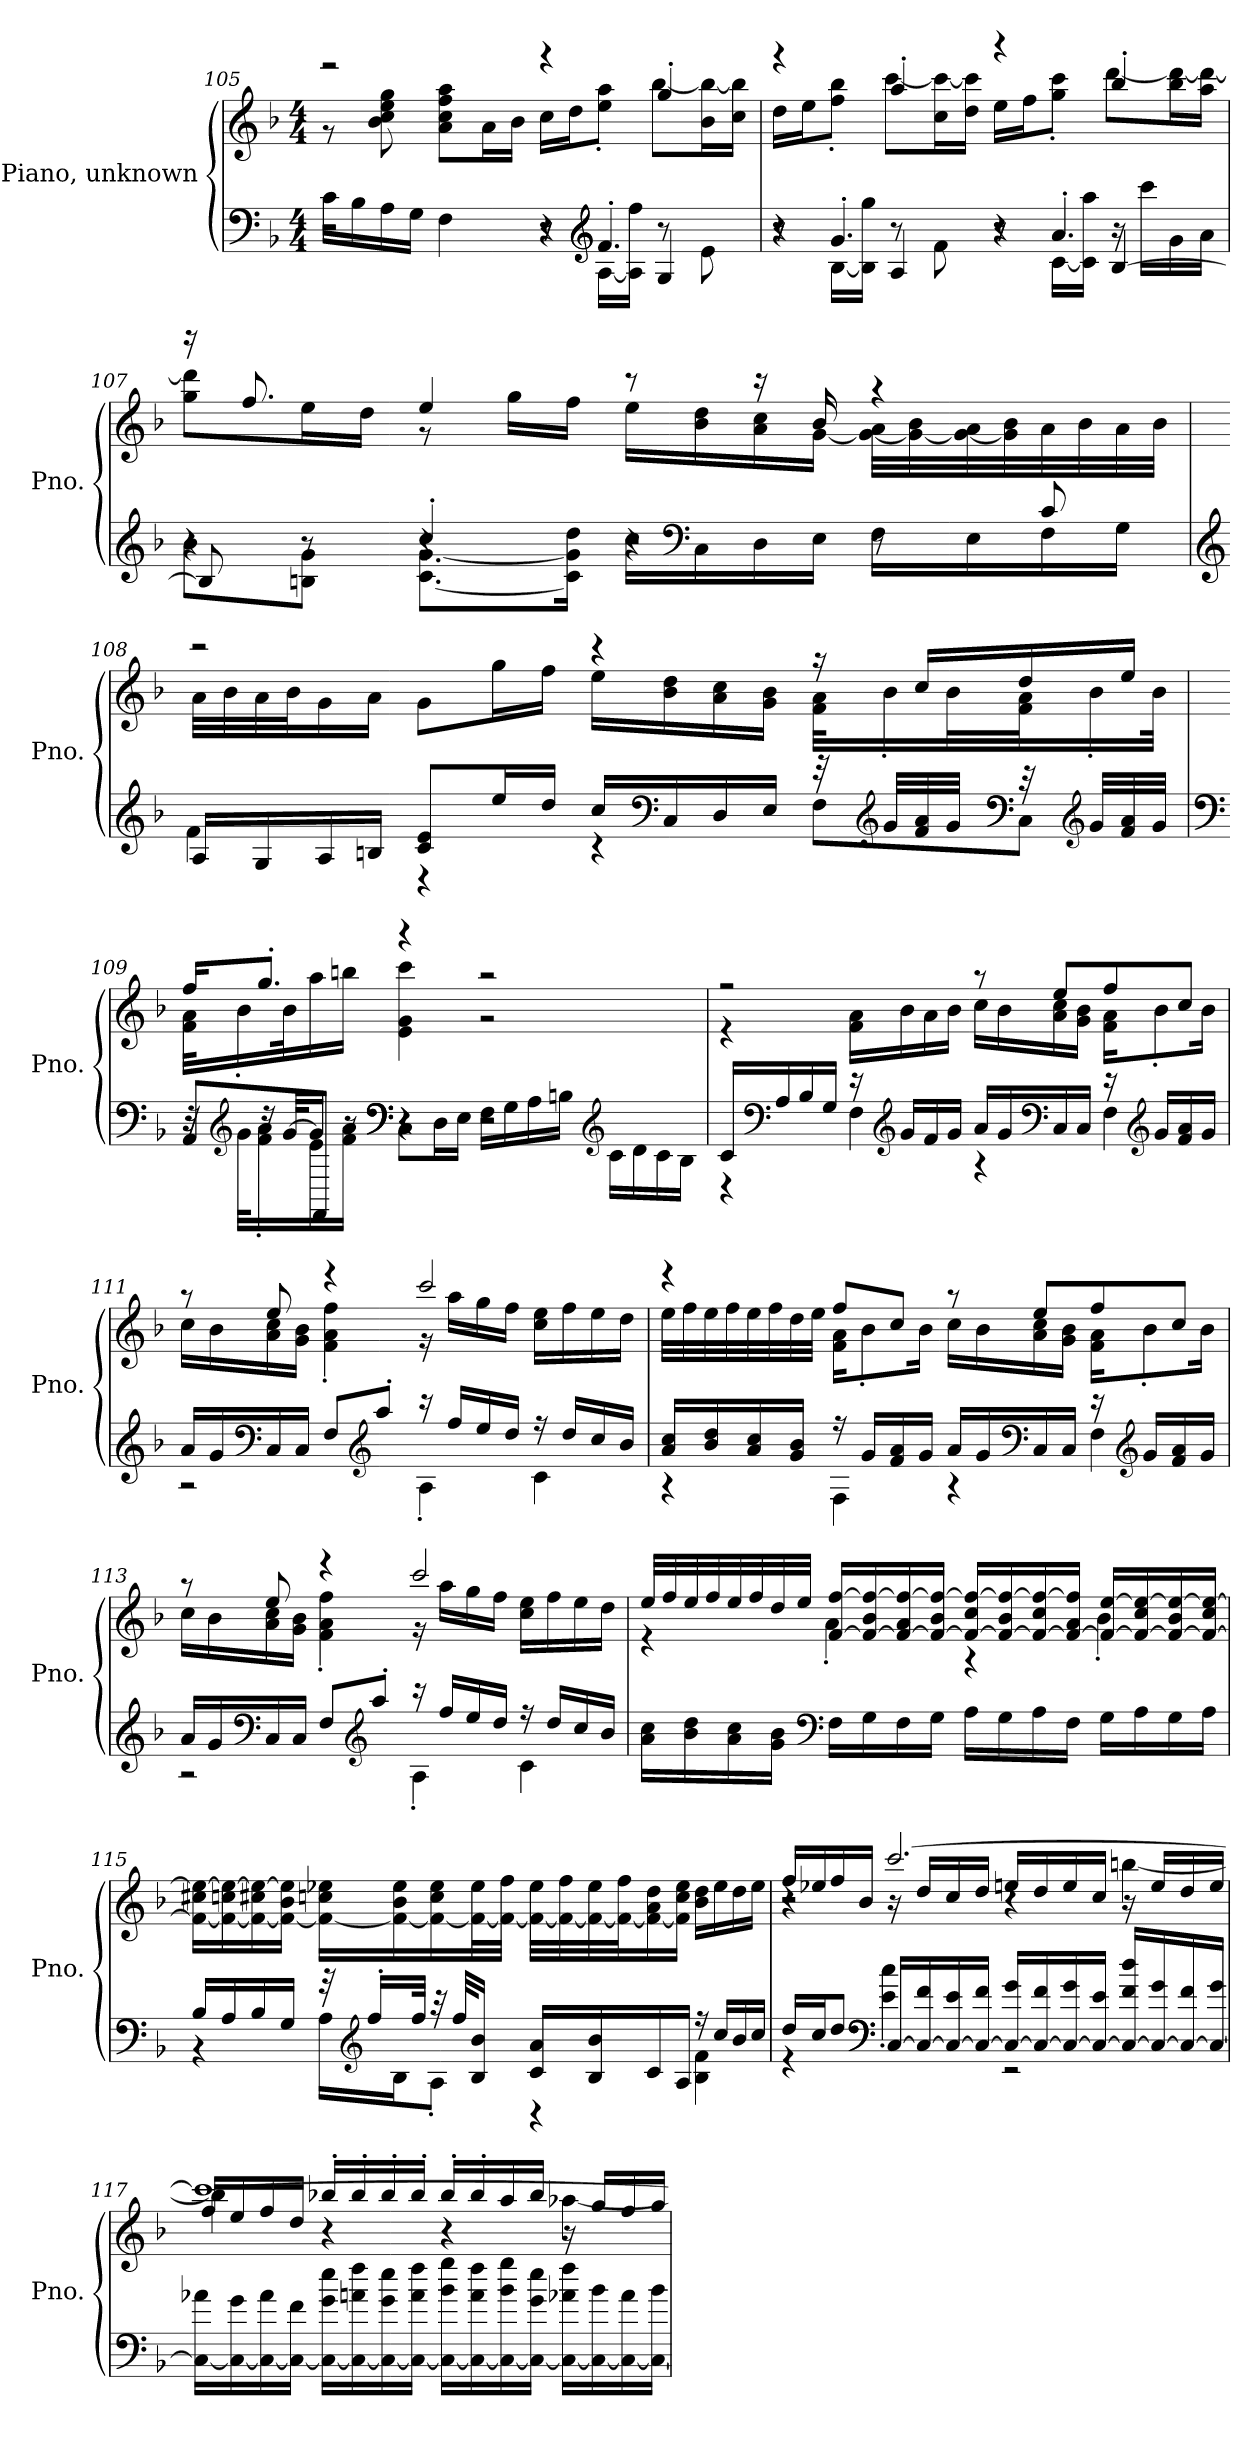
**kern	**kern
*part1	*part1
*staff2	*staff1
*I"Piano, unknown	*
*I'Pno.	*
!!LO:LB:g=z
*clefF4	*clefG2
*k[b-]	*k[b-]
*M4/4	*M4/4
=105	=105
*^	*^
*	*^	*	*
2r	16c\LL	2r	2r	8r
.	16B-\	.	.	.
.	16A\	.	.	8b-\ 8cc\ 8ee\ 8gg\
.	16G\JJ	.	.	.
.	4F\	.	.	8a\ 8cc\ 8ff\ 8aa\L
.	.	.	.	16a\L
.	.	.	.	16b-\JJ
8r	8r	4r	4r	16cc\LL
.	.	.	.	16dd\J
*clefG2	*	*	*	*
4.f'/	[16A\LL	.	.	8ee\' 8aa\'J
.	16A\] 16ff\JJ	.	.	.
.	8r	4G/	4gg'/	[8bb-\L
.	8e\	.	.	16b-\ 16bb-\_L
.	.	.	.	16cc\ 16bb-\]JJ
=106	=106	=106	=106	=106
8r	8r	4r	4r	16dd\LL
.	.	.	.	16ee\J
4.g'/	[16B-\LL	.	.	8ff\' 8bb-\'J
.	16B-\] 16gg\JJ	.	.	.
.	8r	4A/	4aa'/	[8ccc\L
.	8f\	.	.	16cc\ 16ccc\_L
.	.	.	.	16dd\ 16ccc\]JJ
8r	8r	4r	4r	16ee\LL
.	.	.	.	16ff\J
4.a'/	[16c\LL	.	.	8gg\' 8ccc\'J
.	16c\] 16aa\JJ	.	.	.
.	16r	[4B-/	4bb-'/	[8ddd\L
.	16ccc\LL	.	.	.
.	16g\	.	.	16bb-\ 16ddd\_L
.	16a\JJ	.	.	16aa\ 16ddd\_JJ
!!LO:PB:g=z	!!
=107	=107	=107	=107	=107
4r	8b-\L	8B-/]	16r	8gg\ 8ddd\]L
.	.	.	8.ff/	.
.	8Bn\ 8g\J	8r	.	16ee\L
.	.	.	.	16dd\JJ
4cc'/	[8.c\ [8.g\L	4r	4ee/	8r
.	.	.	.	16gg\LL
.	16c\] 16g\] 16dd\Jk	.	.	16ff\JJ
4r	16cc\LL	2r	8r	16ee\LL
*clefF4	*	*	*	*
.	16C\	.	.	16b-\ 16dd\
.	16D\	.	16r	16a\ 16cc\
.	16E\JJ	.	16b-/	[16g\JJ
8r	16F\LL	.	4r	32g\_ 32a\LLL
.	.	.	.	32g\_ 32b-\
.	16E\	.	.	32g\_ 32a\
.	.	.	.	32g\] 32b-\
8c/	16F\	.	.	32a\
.	.	.	.	32b-\
.	16G\JJ	.	.	32a\
.	.	.	.	32b-\JJJ
*v	*v	*v	*	*
!!LO:LB:g=z	!!
=108	=108	=108
*clefG2	*	*
*^	*	*
16A/LL	4f\	2r	32a\LLL
.	.	.	32b-\
16G/	.	.	32a\
.	.	.	32b-\J
16A/	.	.	16g\
16Bn/JJ	.	.	16a\JJ
8c/ 8e/L	4r	.	8g\L
16ee/L	.	.	16gg\L
16dd/JJ	.	.	16ff\JJ
16cc/LL	4r	4r	16ee\LL
*clefF4	*	*	*
16C/	.	.	16b-\ 16dd\
16D/	.	.	16a\ 16cc\
16E/JJ	.	.	16g\ 16b-\JJ
32r	8F\L	16r	32f\ 32a\KLL
*clefG2	*	*	*
32g/LLL	.	.	16b-'\
32f/ 32a/	.	16cc/LL	.
32g/JJJ	.	.	32b-\L
*clefF4	*	*	*
32r	8C\J	16dd/	32f\ 32a\J
*clefG2	*	*	*
32g/LLL	.	.	16b-'\
32f/ 32a/	.	16ee/JJ	.
32g/JJJ	.	.	32b-\JJk
*v	*v	*	*
!!LO:LB:g=z	!!
=109	=109	=109
*clefF4	*	*
*^	*	*
*	*^	*	*
16r	32r	8AA/L	16ff/KL	32f\ 32a\KLL
*clefG2	*	*	*	*
.	32g\KLL	.	.	16b-'\
32r	16f\' 16a\'	.	8.gg'/J	.
[32g/KLL	.	.	.	32b-\K
16g/JJ]	16e\	8FF/J	.	16aa\
16r	16f\ 16a\JJ	.	.	16bbn\JJ
*clefF4	*	*	*	*
4r	8C\L	4r	4r	4e\ 4g\ 4ccc\
.	16D\L	.	.	.
.	16E\JJ	.	.	.
2r	16F\LL	2r	2r	2r
.	16G\	.	.	.
.	16A\	.	.	.
.	16Bn\JJ	.	.	.
*clefG2	*	*	*	*
.	16c\LL	.	.	.
.	16d\	.	.	.
.	16c\	.	.	.
.	16B\JJ	.	.	.
*	*v	*v	*	*
!!LO:LB:g=z	!!
=110	=110	=110	=110
16c/LL	4r	2r	4r
*clefF4	*	*	*
16A/	.	.	.
16B-/	.	.	.
16G/JJ	.	.	.
16r	4F\	.	16f\ 16a\LL
*clefG2	*	*	*
16g/LL	.	.	16b-\
16f/	.	.	16a\
16g/JJ	.	.	16b-\JJ
16a/LL	4r	8r	16cc\LL
16g/	.	.	16b-\
*clefF4	*	*	*
16C/	.	8ee/L	16a\ 16cc\
16C/JJ	.	.	16g\ 16b-\JJ
16r	4F\	8ff/	16f\ 16a\KL
*clefG2	*	*	*
16g/LL	.	.	8b-'\
16f/ 16a/	.	8cc/J	.
16g/JJ	.	.	16b-\Jk
=111	=111	=111	=111
16a/LL	2r	8r	16cc\LL
16g/	.	.	16b-\
*clefF4	*	*	*
16C/	.	8ee/	16a\ 16cc\
16C/JJ	.	.	16g\ 16b-\JJ
8F/L	.	4r	4f\' 4a\' 4ff\'
*clefG2	*	*	*
8aa'/J	.	.	.
16r	4A'\	2ccc/	16r
16ff/LL	.	.	16aa\LL
16ee/	.	.	16gg\
16dd/JJ	.	.	16ff\JJ
16r	4c\	.	16cc\ 16ee\LL
16dd/LL	.	.	16ff\
16cc/	.	.	16ee\
16b-/JJ	.	.	16dd\JJ
!!LO:LB:g=z	!!
=112	=112	=112	=112
16a/ 16cc/LL	4r	4r	32ee\LLL
.	.	.	32ff\
16b-/ 16dd/	.	.	32ee\
.	.	.	32ff\
16a/ 16cc/	.	.	32ee\
.	.	.	32ff\
16g/ 16b-/JJ	.	.	32dd\
.	.	.	32ee\JJJ
16r	4F\	8ff/L	16f\ 16a\KL
16g/LL	.	.	8b-'\
16f/ 16a/	.	8cc/J	.
16g/JJ	.	.	16b-\Jk
16a/LL	4r	8r	16cc\LL
16g/	.	.	16b-\
*clefF4	*	*	*
16C/	.	8ee/L	16a\ 16cc\
16C/JJ	.	.	16g\ 16b-\JJ
16r	4F\	8ff/	16f\ 16a\KL
*clefG2	*	*	*
16g/LL	.	.	8b-'\
16f/ 16a/	.	8cc/J	.
16g/JJ	.	.	16b-\Jk
=113	=113	=113	=113
16a/LL	2r	8r	16cc\LL
16g/	.	.	16b-\
*clefF4	*	*	*
16C/	.	8ee/	16a\ 16cc\
16C/JJ	.	.	16g\ 16b-\JJ
8F/L	.	4r	4f\' 4a\' 4ff\'
*clefG2	*	*	*
8aa'/J	.	.	.
16r	4A'\	2ccc/	16r
16ff/LL	.	.	16aa\LL
16ee/	.	.	16gg\
16dd/JJ	.	.	16ff\JJ
16r	4c\	.	16cc\ 16ee\LL
16dd/LL	.	.	16ff\
16cc/	.	.	16ee\
16b-/JJ	.	.	16dd\JJ
*v	*v	*	*
!!LO:LB:g=z	!!
=114	=114	=114
16a\ 16cc\LL	32ee/LLL	4r
.	32ff/	.
16b-\ 16dd\	32ee/	.
.	32ff/	.
16a\ 16cc\	32ee/	.
.	32ff/	.
16g\ 16b-\JJ	32dd/	.
.	32ee/JJJ	.
*clefF4	*	*
16F\LL	[16f/ [16ff/LL	4a'\
16G\	16f/_ 16b-/ 16ff/_	.
16F\	16f/_ 16a/ 16ff/_	.
16G\JJ	16f/_ 16b-/ 16ff/_JJ	.
16A\LL	16f/_ 16cc/ 16ff/_LL	4r
16G\	16f/_ 16b-/ 16ff/_	.
16A\	16f/_ 16cc/ 16ff/_	.
16F\JJ	16f/_ 16a/ 16ff/]JJ	.
16G\LL	16f/_ [16ee/LL	4b-'\
16A\	16f/_ 16cc/ 16ee/_	.
16G\	16f/_ 16b-/ 16ee/_	.
16A\JJ	16f/_ 16cc/ 16ee/_JJ	.
*	*v	*v
!!LO:PB:g=z
=115	=115
*^	*
16B-/LL	4r	16f\_ 16cc#X\ 16ee\_LL
16A/	.	16f\_ 16ccn\ 16ee\_
16B-/	.	16f\_ 16cc#X\ 16ee\_
16G/JJ	.	16f\_ 16b-\ 16ee\]JJ
32r	16A\LL	16f\_ 16ccn\ 16ee-X\LL
*clefG2	*	*
16ff'/LL	.	.
.	16B-\J	16f\_ 16b-\ 16ee-\
32ff/JJk	.	.
32r	8A'\J	16f\_ 16cc\ 16ee-\
32ff/KLL	.	.
16B-/ 16b-/JJ	.	32f\_ 32ee-\L
.	.	32f\_ 32ff\JJJ
16c/ 16a/LL	4r	32f\_ 32ee-\LLL
.	.	32f\_ 32ff\
16B-/ 16b-/	.	32f\_ 32ee-\
.	.	32f\_ 32ff\J
16c/	.	16f\_ 16a\ 16dd\
16A/JJ	.	16f\] 16cc\ 16ee-\JJ
16r	4B-\ 4f\	16b-\ 16dd\LL
16cc/LL	.	16ee-\
16b-/	.	16dd\
16cc/JJ	.	16ee-\JJ
!!LO:LB:g=z
=116	=116	=116
*	*	*^
*	*	*	*^
16dd/LL	4r	4r	2r	16ff/LL
16cc/J	.	.	.	16ee-X/
8dd/J	.	.	.	16ff/
.	.	.	.	16b-/JJ
*clefF4	*	*	*	*
[16C/LL	4e\' 4cc\'	[2.ccc/	.	16r
16C/_ 16f/	.	.	.	16dd/LL
16C/_ 16e/	.	.	.	16cc/
16C/_ 16f/JJ	.	.	.	16dd/JJ
16C/_ 16g/LL	2r	.	4r	16een/LL
16C/_ 16f/	.	.	.	16dd/
16C/_ 16g/	.	.	.	16ee/
16C/_ 16e/JJ	.	.	.	16cc/JJ
16C/_ 16f/ 16dd/LL	.	.	[4bbn\	16r
16C/_ 16g/	.	.	.	16ee/LL
16C/_ 16f/	.	.	.	16dd/
16C/_ 16g/JJ	.	.	.	16ee/JJ
*v	*v	*	*	*
!!LO:LB:g=z	!!	!!
=117	=117	=117	=117
16C\_ 16a-X\LL	1ccc_	4bb\]	16ff/LL
16C\_ 16g\	.	.	16ee/
16C\_ 16a-\	.	.	16ff/
16C\_ 16f\JJ	.	.	16dd/JJ
16C\_ 16g\ 16ee\LL	.	4r	16bb-X'/LL
16C\_ 16an\ 16ff\	.	.	16bb-'/
16C\_ 16g\ 16ee\	.	.	16bb-'/
16C\_ 16a\ 16ff\JJ	.	.	16bb-'/JJ
16C\_ 16b-\ 16gg\LL	.	4r	16bb-'/LL
16C\_ 16a\ 16ff\	.	.	16bb-'/
16C\_ 16b-\ 16gg\	.	.	16aa/
16C\_ 16g\ 16ee\JJ	.	.	16bb-/JJ
16C\_ 16a-X\ 16ff\LL	.	[4aa-X\	16r
16C\_ 16b-\	.	.	16gg/LL
16C\_ 16a-\	.	.	16ff/
16C\_ 16b-\JJ	.	.	16gg/JJ
*	*v	*v	*v
=	=
*-	*-
